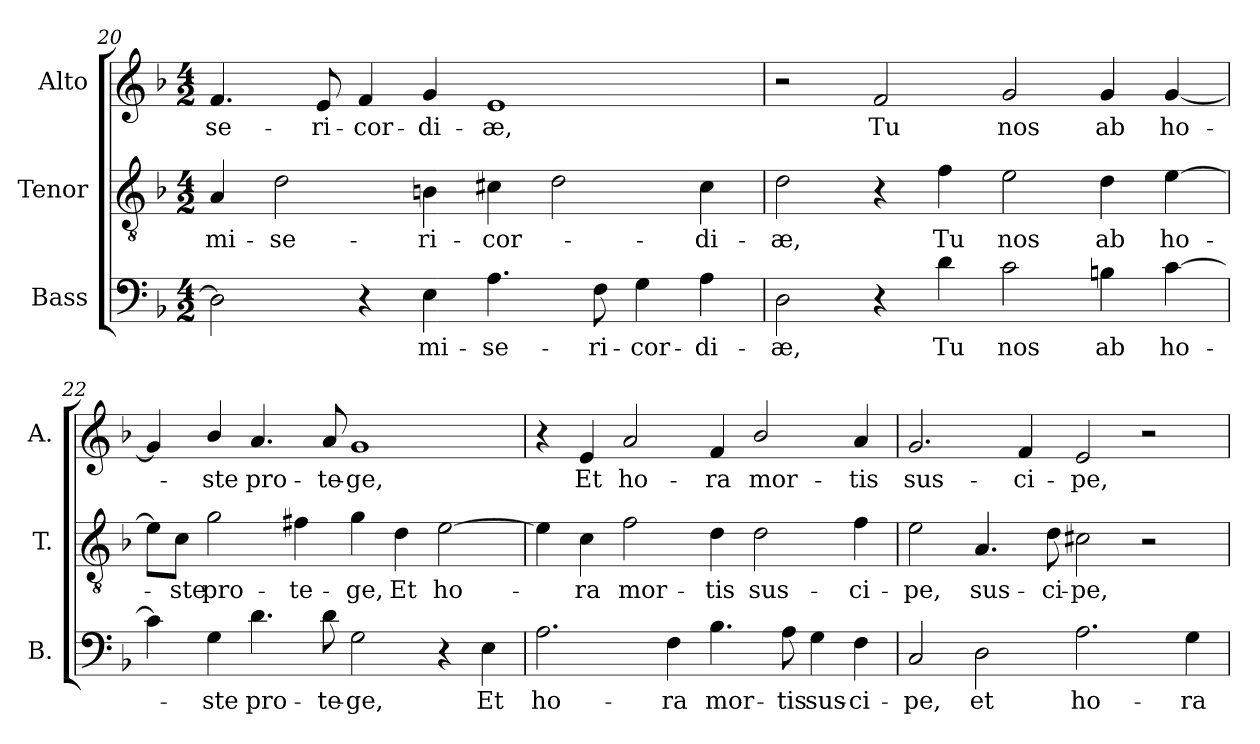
**kern	**text	**kern	**text	**kern	**text
*part3	*part3	*part2	*part2	*part1	*part1
*staff3	*staff3	*staff2	*staff2	*staff1	*staff1
*I"Bass	*	*I"Tenor	*	*I"Alto	*
*I'B.	*	*I'T.	*	*I'A.	*
!!LO:LB:g=z
*clefF4	*	*clefGv2	*	*clefG2	*
*	*	*ITrd7c12	*	*	*
*k[b-]	*	*k[b-]	*	*k[b-]	*
*F:	*	*F:	*	*F:	*
*M4/2	*	*M4/2	*	*M4/2	*
=20	=20	=20	=20	=20	=20
!	!	!	!LO:LY:b:color=#000000	!	!
!	!	!	!	!	!LO:LY:b:color=#000000
2Di\]	.	4AAi/	mi-	4.fi/	-se-
!	!	!	!LO:LY:b:color=#000000	!	!
.	.	2Di\	-se-	.	.
!	!	!	!	!	!LO:LY:b:color=#000000
.	.	.	.	8ei/	-ri-
!	!	!	!	!	!LO:LY:b:color=#000000
4r	.	.	.	4fi/	-cor-
!	!LO:LY:b:color=#000000	!	!	!	!
!	!	!	!LO:LY:b:color=#000000	!	!
!	!	!	!	!	!LO:LY:b:color=#000000
4Ei\	mi-	4BBni\	-ri-	4gi/	-di-
!	!LO:LY:b:color=#000000	!	!	!	!
!	!	!	!LO:LY:b:color=#000000	!	!
!	!	!	!	!	!LO:LY:b:color=#000000
4.Ai\	-se-	4C#Xi\	-cor-	1ei	-æ,
.	.	2Di\	.	.	.
!	!LO:LY:b:color=#000000	!	!	!	!
8Fi\	-ri-	.	.	.	.
!	!LO:LY:b:color=#000000	!	!	!	!
4Gi\	-cor-	.	.	.	.
!	!LO:LY:b:color=#000000	!	!	!	!
!	!	!	!LO:LY:b:color=#000000	!	!
4Ai\	-di-	4C#i\	-di-	.	.
=21	=21	=21	=21	=21	=21
!	!LO:LY:b:color=#000000	!	!	!	!
!	!	!	!LO:LY:b:color=#000000	!	!
2Di\	-æ,	2Di\	-æ,	2r	.
!	!	!	!	!	!LO:LY:b:color=#000000
4r	.	4r	.	2fi/	Tu
!	!LO:LY:b:color=#000000	!	!	!	!
!	!	!	!LO:LY:b:color=#000000	!	!
4di\	Tu	4Fi\	Tu	.	.
!	!LO:LY:b:color=#000000	!	!	!	!
!	!	!	!LO:LY:b:color=#000000	!	!
!	!	!	!	!	!LO:LY:b:color=#000000
2ci\	nos	2Ei\	nos	2gi/	nos
!	!LO:LY:b:color=#000000	!	!	!	!
!	!	!	!LO:LY:b:color=#000000	!	!
!	!	!	!	!	!LO:LY:b:color=#000000
4Bni\	ab	4Di\	ab	4gi/	ab
!	!LO:LY:b:color=#000000	!	!	!	!
!	!	!	!LO:LY:b:color=#000000	!	!
!	!	!	!	!	!LO:LY:b:color=#000000
[4ci\	ho-	[4Ei\	ho-	[4gi/	ho-
=22	=22	=22	=22	=22	=22
4ci\]	.	8Ei\L]	.	4gi/]	.
!	!	!	!LO:LY:b:color=#000000	!	!
.	.	8Ci\J	-ste	.	.
!	!LO:LY:b:color=#000000	!	!	!	!
!	!	!	!LO:LY:b:color=#000000	!	!
!	!	!	!	!	!LO:LY:b:color=#000000
4Gi\	-ste	2Gi\	pro-	4b-i/	-ste
!	!LO:LY:b:color=#000000	!	!	!	!
!	!	!	!	!	!LO:LY:b:color=#000000
4.di\	pro-	.	.	4.ai/	pro-
!	!	!	!LO:LY:b:color=#000000	!	!
.	.	4F#Xi\	-te-	.	.
!	!LO:LY:b:color=#000000	!	!	!	!
!	!	!	!	!	!LO:LY:b:color=#000000
8di\	-te-	.	.	8ai/	-te-
!	!LO:LY:b:color=#000000	!	!	!	!
!	!	!	!LO:LY:b:color=#000000	!	!
!	!	!	!	!	!LO:LY:b:color=#000000
2Gi\	-ge,	4Gi\	-ge,	1gi	-ge,
!	!	!	!LO:LY:b:color=#000000	!	!
.	.	4Di\	Et	.	.
!	!	!	!LO:LY:b:color=#000000	!	!
4r	.	[2Ei\	ho-	.	.
!	!LO:LY:b:color=#000000	!	!	!	!
4Ei\	Et	.	.	.	.
!!LO:LB:g=z
=23	=23	=23	=23	=23	=23
!	!LO:LY:b:color=#000000	!	!	!	!
2.Ai\	ho-	4Ei\]	.	4r	.
!	!	!	!LO:LY:b:color=#000000	!	!
!	!	!	!	!	!LO:LY:b:color=#000000
.	.	4Ci\	-ra	4ei/	Et
!	!	!	!LO:LY:b:color=#000000	!	!
!	!	!	!	!	!LO:LY:b:color=#000000
.	.	2Fi\	mor-	2ai/	ho-
!	!LO:LY:b:color=#000000	!	!	!	!
4Fi\	-ra	.	.	.	.
!	!LO:LY:b:color=#000000	!	!	!	!
!	!	!	!LO:LY:b:color=#000000	!	!
!	!	!	!	!	!LO:LY:b:color=#000000
4.B-i\	mor-	4Di\	-tis	4fi/	-ra
!	!	!	!LO:LY:b:color=#000000	!	!
!	!	!	!	!	!LO:LY:b:color=#000000
.	.	2Di\	sus-	2b-i/	mor-
!	!LO:LY:b:color=#000000	!	!	!	!
8Ai\	-tis	.	.	.	.
!	!LO:LY:b:color=#000000	!	!	!	!
4Gi\	sus-	.	.	.	.
!	!LO:LY:b:color=#000000	!	!	!	!
!	!	!	!LO:LY:b:color=#000000	!	!
!	!	!	!	!	!LO:LY:b:color=#000000
4Fi\	-ci-	4Fi\	-ci-	4ai/	-tis
=24	=24	=24	=24	=24	=24
!	!LO:LY:b:color=#000000	!	!	!	!
!	!	!	!LO:LY:b:color=#000000	!	!
!	!	!	!	!	!LO:LY:b:color=#000000
2Ci/	-pe,	2Ei\	-pe,	2.gi/	sus-
!	!LO:LY:b:color=#000000	!	!	!	!
!	!	!	!LO:LY:b:color=#000000	!	!
2Di\	et	4.AAi/	sus-	.	.
!	!	!	!	!	!LO:LY:b:color=#000000
.	.	.	.	4fi/	-ci-
!	!	!	!LO:LY:b:color=#000000	!	!
.	.	8Di\	-ci-	.	.
!	!LO:LY:b:color=#000000	!	!	!	!
!	!	!	!LO:LY:b:color=#000000	!	!
!	!	!	!	!	!LO:LY:b:color=#000000
2.Ai\	ho-	2C#Xi\	-pe,	2ei/	-pe,
.	.	2r	.	2r	.
!	!LO:LY:b:color=#000000	!	!	!	!
4Gi\	-ra	.	.	.	.
=	=	=	=	=	=
*-	*-	*-	*-	*-	*-
